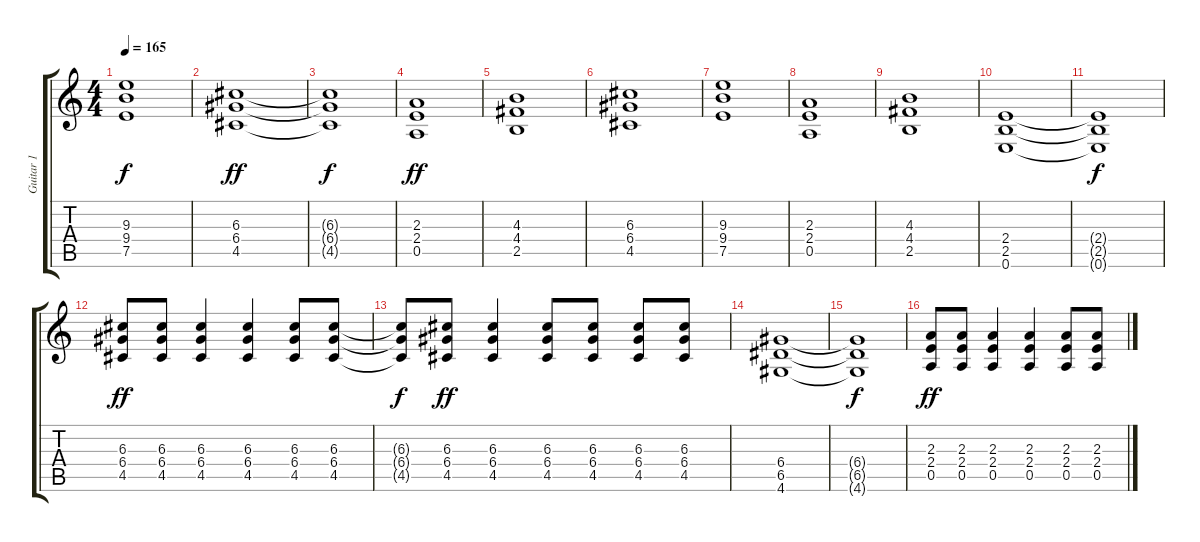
\track ("Guitar 1" "Guitar 1") {instrument distortionguitar}
\staff {score tabs}
\tuning (E4 B3 G3 D3 A2 E2) {hide}
\ts (4 4)
\tempo 165
\clef g2
\ks c
(9.3{t} 9.4{t} 7.5{t}).1{dy f} |
(6.3 6.4 4.5).1{dy ff} |
(6.3{t} 6.4{t} 4.5{t}).1{dy f} |
(2.3 2.4 0.5).1{dy ff} |
(4.3 4.4 2.5).1 |
(6.3 6.4 4.5).1 |
(9.3 9.4 7.5).1 |
(2.3 2.4 0.5).1 |
(4.3 4.4 2.5).1 |
(2.4 2.5 0.6).1 |
(2.4{t} 2.5{t} 0.6{t}).1{dy f} |
(6.3 6.4 4.5).8{dy ff} (6.3 6.4 4.5).8 (6.3 6.4 4.5).4 (6.3 6.4 4.5).4 (6.3 6.4 4.5).8 (6.3 6.4 4.5).8 |
(6.3{t} 6.4{t} 4.5{t}).8{dy f} (6.3 6.4 4.5).8{dy ff} (6.3 6.4 4.5).4 (6.3 6.4 4.5).8 (6.3 6.4 4.5).8 (6.3 6.4 4.5).8 (6.3 6.4 4.5).8 |
(6.4 6.5 4.6).1 |
(6.4{t} 6.5{t} 4.6{t}).1{dy f} |
(2.3 2.4 0.5).8{dy ff} (2.3 2.4 0.5).8 (2.3 2.4 0.5).4 (2.3 2.4 0.5).4 (2.3 2.4 0.5).8 (2.3 2.4 0.5).8
